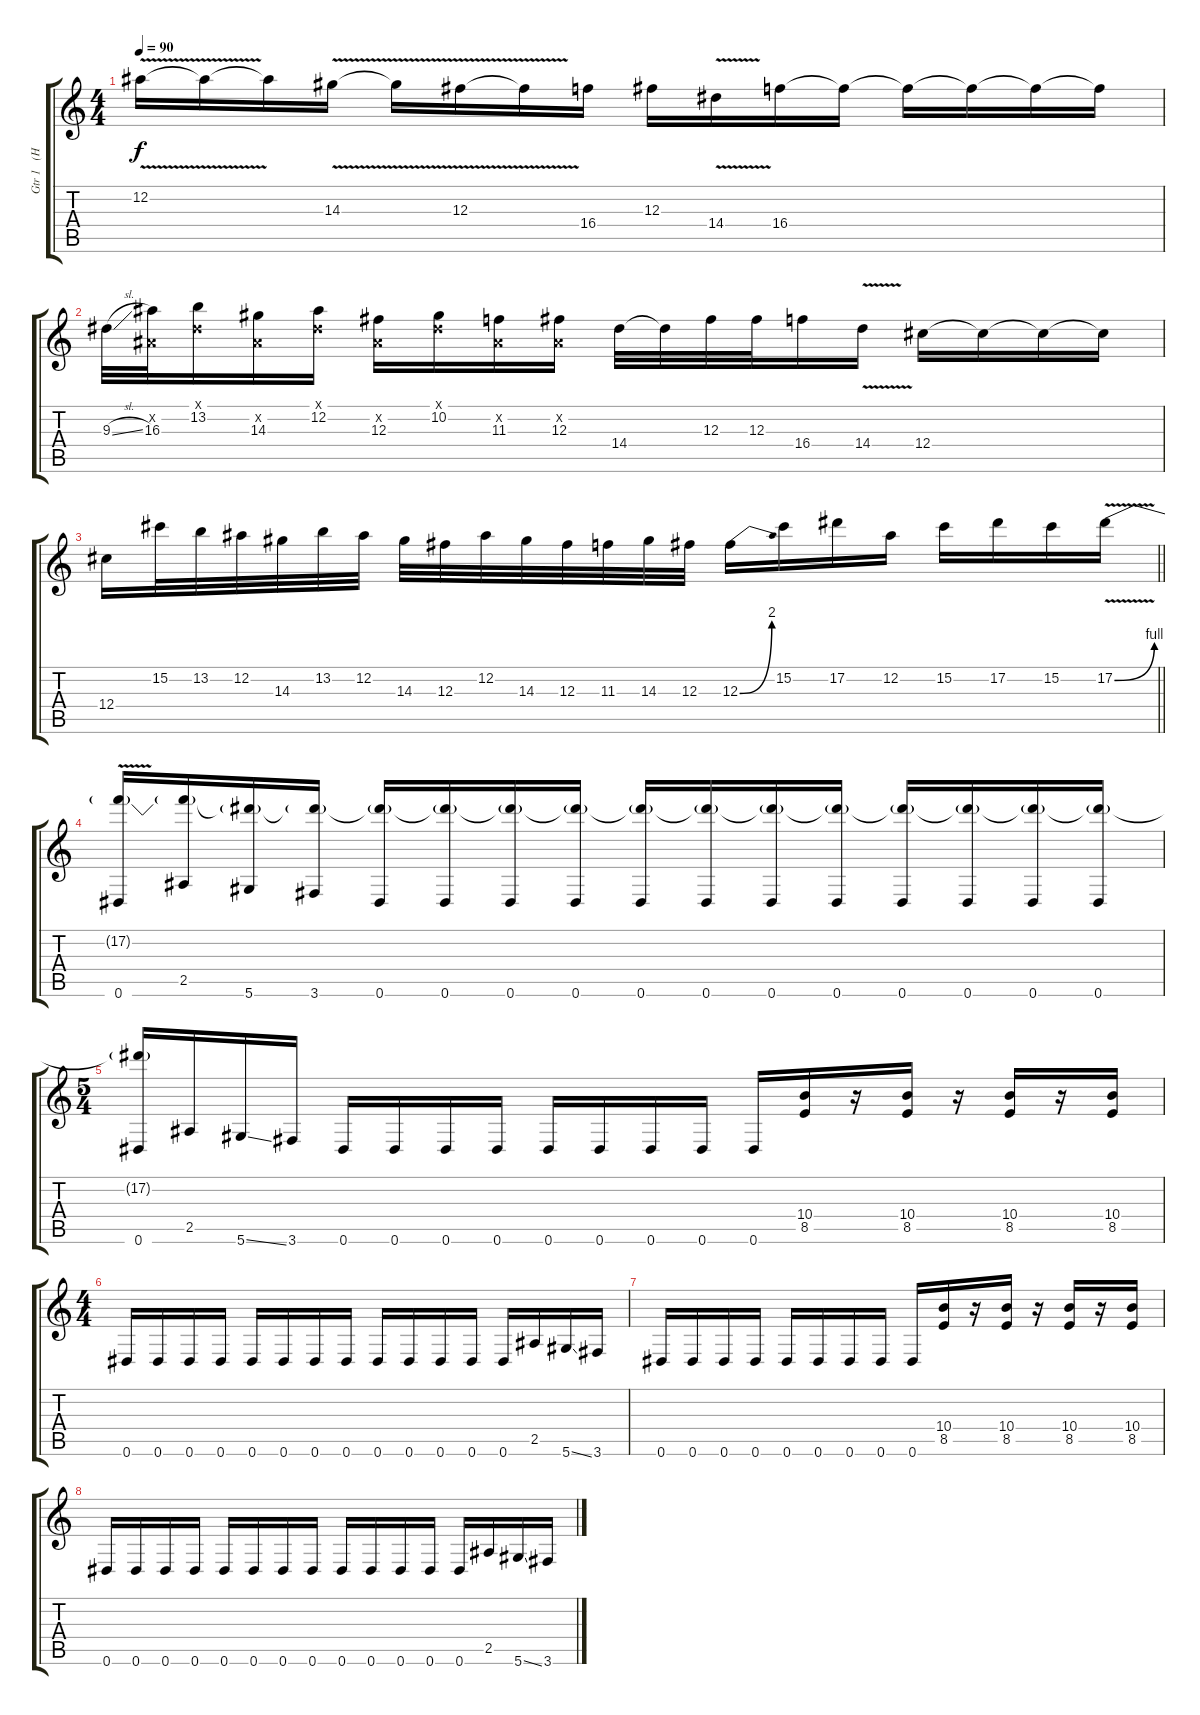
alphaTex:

\track ("Gtr 1   (Hernan)" "Gtr 1   (H") {instrument overdrivenguitar}
\staff {score tabs}
\tuning (Eb4 Bb3 Gb3 Db3 Ab2 Eb2) {hide}
\ts (4 4)
\tempo 90
\clef g2
\ks c
12.2{v}.16{dy f} 12.2{t}.16 12.2{t}.16 14.3{v}.16 14.3{t}.16 12.3{v}.16 12.3{t}.16 16.4.16 12.3.16 14.4{v}.16 16.4.16 16.4{t}.16 16.4{t}.16 16.4{t}.16 16.4{t}.16 16.4{t}.16 |
9.3{sl}.32 (0.2{x} 16.3).32 (0.1{x} 13.2).16 (0.2{x} 14.3).16 (0.1{x} 12.2).16 (0.2{x} 12.3).16 (0.1{x} 10.2).16 (0.2{x} 11.3).16 (0.2{x} 12.3).16 14.4.32 14.4{t}.32 12.3.32 12.3.32 16.4.16 14.4{v}.16 12.4.16 12.4{t}.16 12.4{t}.16 12.4{t}.16 |
\barLineRight lightlight
12.4.16 15.2.32 13.2.32 12.2.32 14.3.32 13.2.32 12.2.32 14.3.32 12.3.32 12.2.32 14.3.32 12.3.32 11.3.32 14.3.32 12.3.32 12.3{be (bend 0 0 60 8)}.16 15.2.16 17.2.16 12.2.16 15.2.16 17.2.16 15.2.16 17.2{be (bend 0 0 60 4) v}.16 |
(17.2{t} 0.6).16{volume 13} (17.2{t} 2.5).16 (17.2{t} 5.6).16 (17.2{t} 3.6).16 (17.2{t} 0.6).16 (17.2{t} 0.6).16 (17.2{t} 0.6).16 (17.2{t} 0.6).16 (17.2{t} 0.6).16{volume 10} (17.2{t} 0.6).16 (17.2{t} 0.6).16 (17.2{t} 0.6).16 (17.2{t} 0.6).16 (17.2{t} 0.6).16 (17.2{t} 0.6).16{volume 9} (17.2{t} 0.6).16 |
\ts (5 4)
(17.2{t} 0.6).16 2.5.16{volume 13 instrument overdrivenguitar} 5.6{ss}.16 3.6.16 0.6.16 0.6.16 0.6.16 0.6.16 0.6.16 0.6.16 0.6.16 0.6.16 0.6.16 (10.4 8.5).16 r.16 (10.4 8.5).16 r.16 (10.4 8.5).16 r.16 (10.4 8.5).16 |
\ts (4 4)
0.6.16 0.6.16 0.6.16 0.6.16 0.6.16 0.6.16 0.6.16 0.6.16 0.6.16 0.6.16 0.6.16 0.6.16 0.6.16 2.5.16 5.6{ss}.16 3.6.16 |
0.6.16 0.6.16 0.6.16 0.6.16 0.6.16 0.6.16 0.6.16 0.6.16 0.6.16 (10.4 8.5).16 r.16 (10.4 8.5).16 r.16 (10.4 8.5).16 r.16 (10.4 8.5).16 |
0.6.16 0.6.16 0.6.16 0.6.16 0.6.16 0.6.16 0.6.16 0.6.16 0.6.16 0.6.16 0.6.16 0.6.16 0.6.16 2.5.16 5.6{ss}.16 3.6.16
